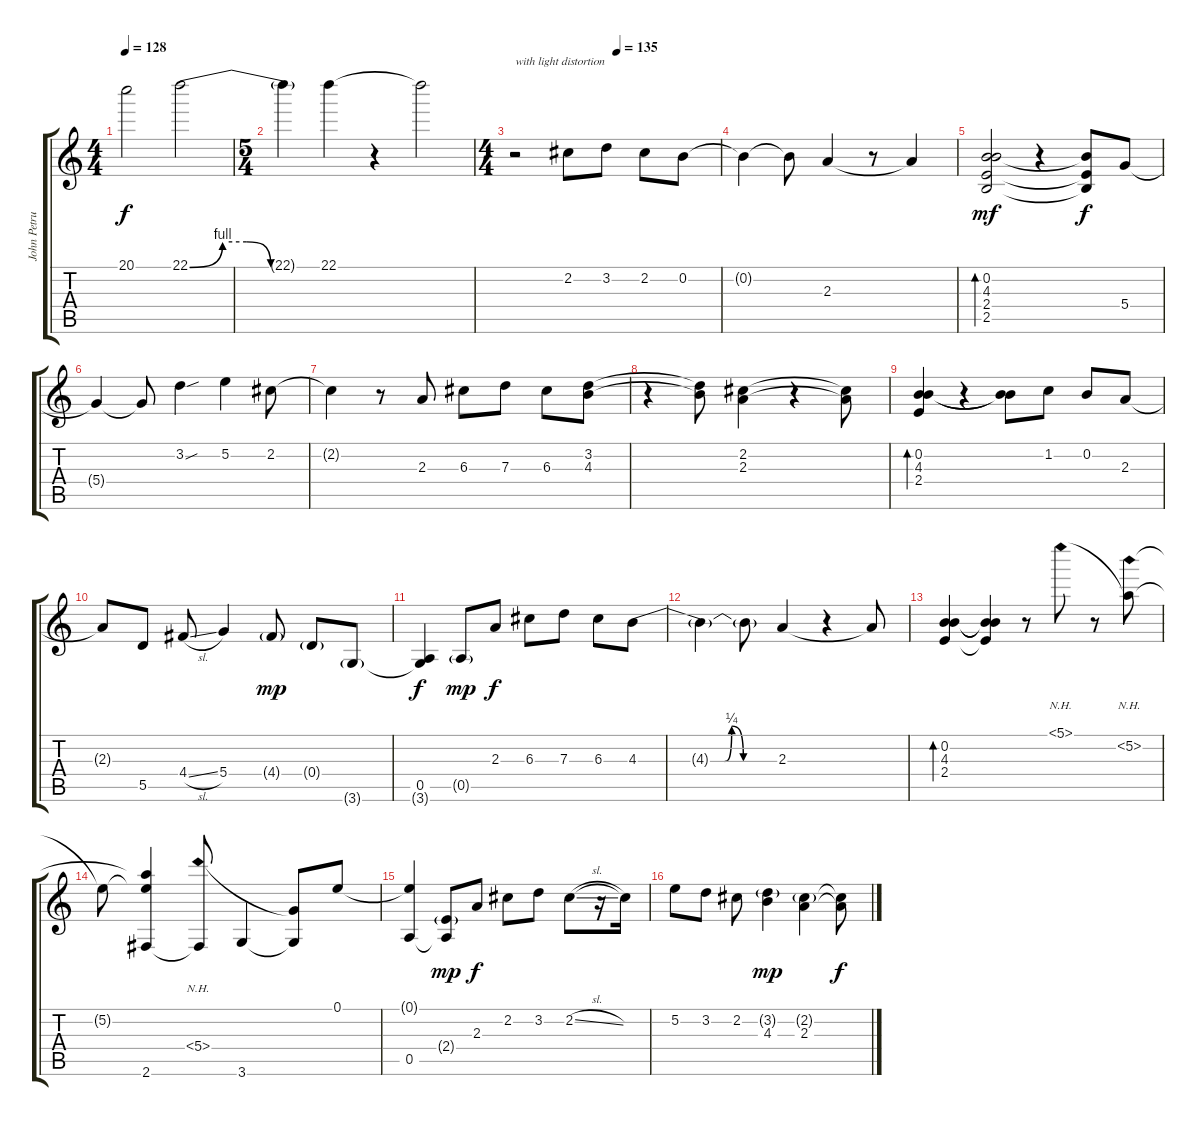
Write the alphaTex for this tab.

\track ("John Petrucci" "John Petru") {instrument distortionguitar}
\staff {score tabs}
\tuning (E4 B3 G3 D3 A2 E2) {hide}
\ts (4 4)
\tempo 128
\clef g2
\ks c
20.1{t}.2{dy f} 22.1{be (custom 0 0 15 4 26 4 37 0 45 0 60 0)}.2 |
\ts (5 4)
22.1{t}.4 22.1.4 r.4{volume 2} 22.1{t}.2 |
\ts (4 4)
\tempo (135 0.5)
r.2{txt "with light distortion"} 2.2.8{volume 10 balance 14 instrument electricguitarclean} 3.2.8 2.2.8 0.2.8 |
0.2{t}.4 0.2{t}.8 2.3.4 r.8 2.3{t}.4 |
(0.2 4.3 2.4 2.5).2{bd 120 dy mf} r.4 (4.3{t} 2.4{t} 2.5{t}).8{dy f} 5.4.8 |
5.4{t}.4 5.4{t}.8 3.2{sou}.4 5.2.4 2.2.8 |
2.2{t}.4 r.8 2.3.8 6.3.8 7.3.8 6.3.8 (3.2 4.3).8 |
r.4 (3.2{t} 4.3{t}).8 (2.2 2.3).4 r.4 (2.2{t} 2.3{t}).8 |
(0.2 4.3 2.4).4{bd 120} r.4 (0.2{t} 4.3{t}).8 1.2.8 0.2.8 2.3.8 |
2.3{t}.8 5.5.8 4.4{sl}.8 5.4.4 4.4{g}.8{dy mp} 0.4{g}.8 3.6{g}.8 |
(0.5 3.6{t}).4{dy f} 0.5{g}.8{dy mp} 2.3.8{dy f} 6.3.8 7.3.8 6.3.8 4.3{be (custom 0 0 37 0 40 1 45 0 52 0 60 0)}.8 |
4.3{t}.4 4.3{t}.8 2.3.4 r.4 2.3{t}.8 |
(0.2 4.3 2.4).4{bd 240} (0.2{t} 4.3{t} 2.4{t}).4 r.8 5.1{nh}.8 r.8 (5.1{t} 5.2{nh}).8 |
5.2{t}.8 (5.1{t} 5.2{t} 2.6).4 (5.4{nh} 2.6{t}).8 3.6.4 (5.4{t} 3.6{t}).8 0.1.8 |
(0.1{t} 0.5).4 (2.4{g} 0.5{t}).8{dy mp} 2.3.8{dy f} 2.2.8 3.2.8 2.2{sl}.8 r.16 2.2{t}.16 |
5.2.8 3.2.8 2.2.8 (3.2{g} 4.3).4{dy mp} (2.2{g} 2.3).4 (2.2{t} 2.3{t}).8{dy f}
